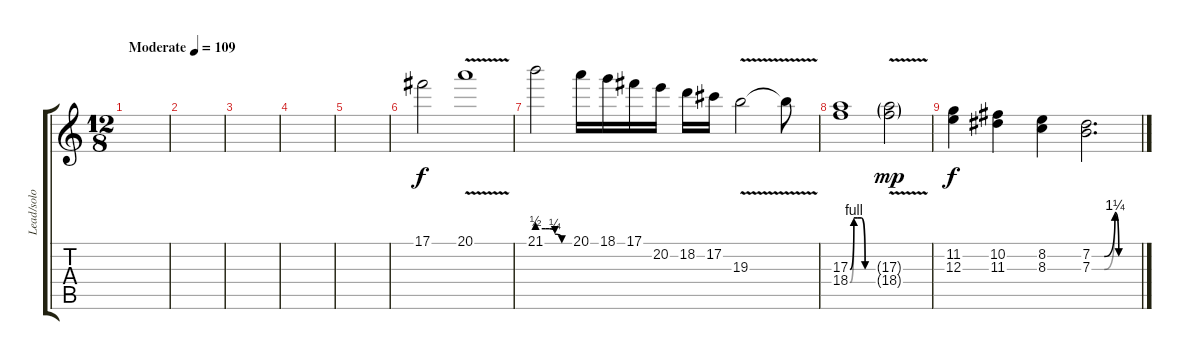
\track ("Lead/solo" "Lead/solo") {instrument overdrivenguitar}
\staff {score tabs}
\tuning (Db4 Ab3 E3 B2 Gb2 B1) {hide}
\ts (12 8)
\tempo (109 "Moderate")
\clef g2
\ks c
|
|
|
|
|
17.1.2 20.1{v}.1 |
21.1{be (custom 0 2 15 2 23 2 33 1 46 0 60 0)}.2 20.1.16 18.1.16 17.1.16 20.2.16 18.2.16 17.2.16 19.3{v}.2 19.3{t}.8 |
(17.3{be (custom 0 0 10 4 20 4 30 4 40 0 60 0)} 18.4{be (custom 0 0 10 4 20 4 30 4 39 0 60 0)}).1 (17.3{v g} 18.4{g}).2{dy mp} |
(11.2 12.3).4{dy f} (10.2 11.3).4 (8.2 8.3).4 (7.2{be (custom 0 0 16 0 30 5 35 0 60 0)} 7.3{be (custom 0 0 16 0 30 5 35 0 60 0)}).2{d}
